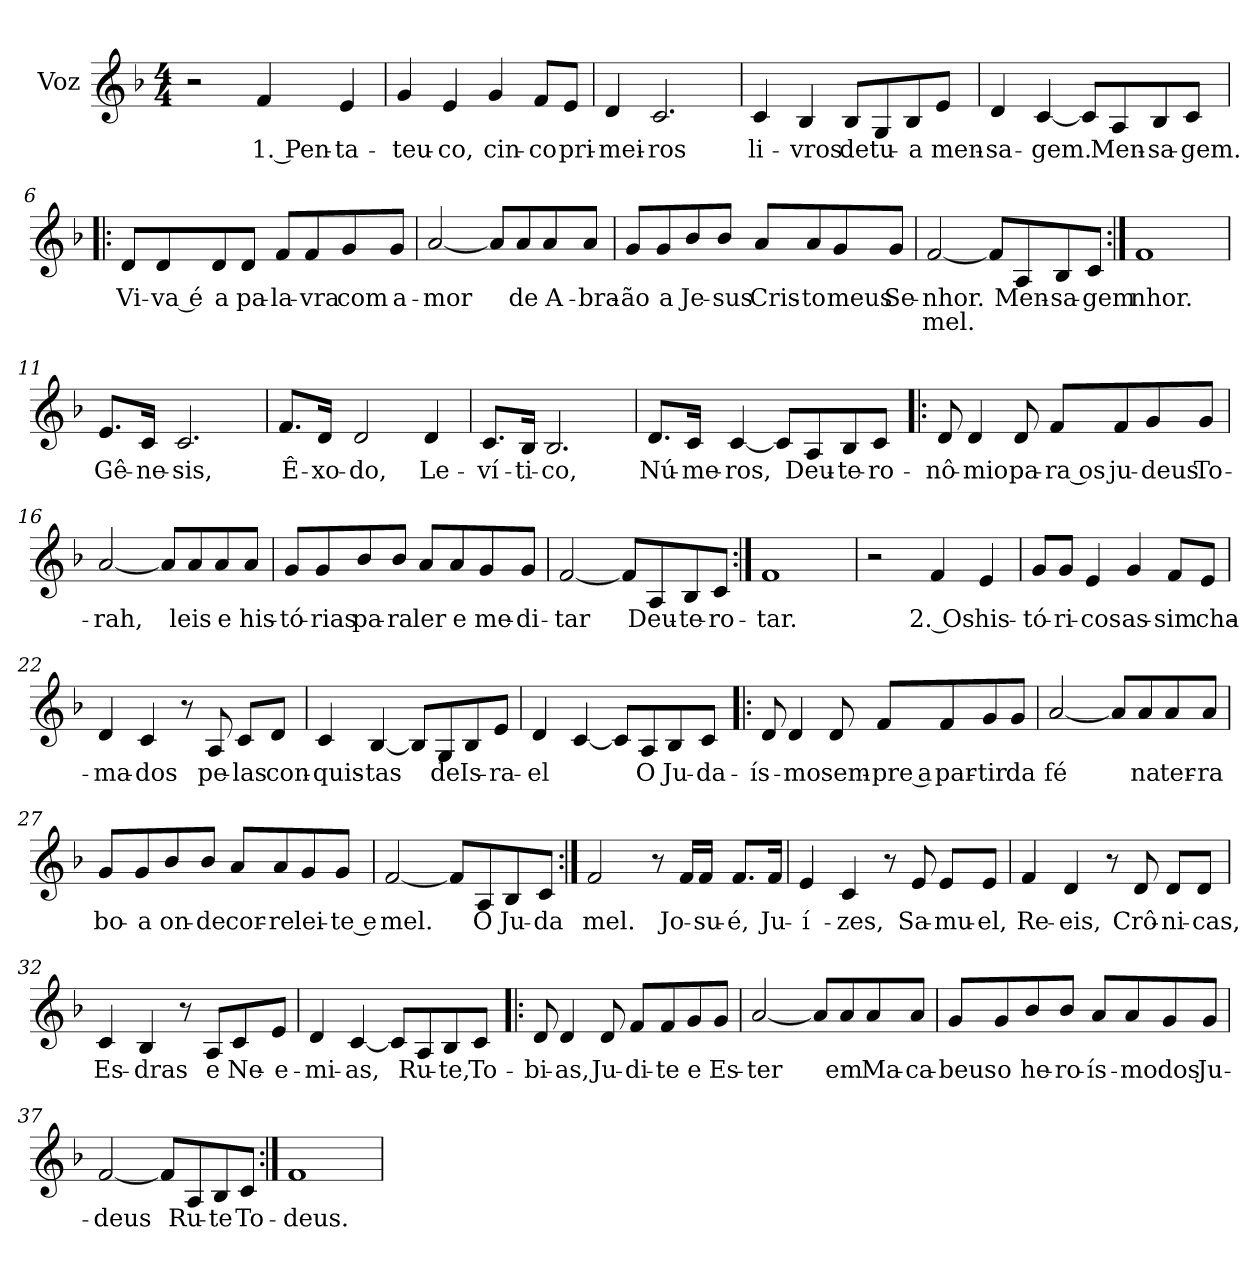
**kern	**text	**text
*part1	*part1	*part1
*staff1	*staff1	*staff1
*I"Voz	*	*
*I'Vo.	*	*
*clefG2	*	*
*k[b-]	*	*
*M4/4	*	*
*MM120	*	*
=1	=1	=1
2r	.	.
!	!LO:LY:b	!
4f/	1. Pen-	.
!	!LO:LY:b	!
4e/	-ta-	.
=2	=2	=2
!	!LO:LY:b	!
4g/	-teu-	.
!	!LO:LY:b	!
4e/	-co,	.
!	!LO:LY:b	!
4g/	cin-	.
!	!LO:LY:b	!
8f/L	-co	.
!	!LO:LY:b	!
8e/J	pri-	.
=3	=3	=3
!	!LO:LY:b	!
4d/	-mei-	.
!	!LO:LY:b	!
2.c/	-ros	.
=4	=4	=4
!	!LO:LY:b	!
4c/	li-	.
!	!LO:LY:b	!
4B-/	-vros	.
!	!LO:LY:b	!
8B-/L	de	.
!	!LO:LY:b	!
8G/	tu-	.
!	!LO:LY:b	!
8B-/	-a	.
!	!LO:LY:b	!
8e/J	men-	.
=5	=5	=5
!	!LO:LY:b	!
4d/	-sa-	.
!	!LO:LY:b	!
[4c/	-gem.	.
8c/L]	.	.
!	!LO:LY:b	!
8A/	Men-	.
!	!LO:LY:b	!
8B-/	-sa-	.
!	!LO:LY:b	!
8c/J	-gem.	.
!!LO:LB:g=z
=6!|:	=6!|:	=6!|:
!	!LO:LY:b	!
8d/L	Vi-	.
!	!LO:LY:b	!
8d/	-va é	.
!	!LO:LY:b	!
8d/	a	.
!	!LO:LY:b	!
8d/J	pa-	.
!	!LO:LY:b	!
8f/L	-la-	.
!	!LO:LY:b	!
8f/	-vra	.
!	!LO:LY:b	!
8g/	com	.
!	!LO:LY:b	!
8g/J	a-	.
=7	=7	=7
!	!LO:LY:b	!
[2a/	-mor	.
8a/L]	.	.
!	!LO:LY:b	!
8a/	de	.
!	!LO:LY:b	!
8a/	A-	.
!	!LO:LY:b	!
8a/J	-bra-	.
=8	=8	=8
!	!LO:LY:b	!
8g/L	-ão	.
!	!LO:LY:b	!
8g/	a	.
!	!LO:LY:b	!
8b-/	Je-	.
!	!LO:LY:b	!
8b-/J	-sus	.
!	!LO:LY:b	!
8a/L	Cris-	.
!	!LO:LY:b	!
8a/	-to	.
!	!LO:LY:b	!
8g/	meus	.
!	!LO:LY:b	!
8g/J	Se-	.
=9	=9	=9
!	!LO:LY:b	!LO:LY:b
[2f/	-nhor.	mel.
8f/L]	.	.
!	!LO:LY:b	!
8A/	Men-	.
!	!LO:LY:b	!
8B-/	-sa-	.
!	!LO:LY:b	!
8c/J	-gem	.
!!LO:LB:g=z
=10:|!	=10:|!	=10:|!
!	!LO:LY:b	!
1f	nhor.	.
=11	=11	=11
!	!LO:LY:b	!
8.e/L	Gê-	.
!	!LO:LY:b	!
16c/Jk	-ne-	.
!	!LO:LY:b	!
2.c/	-sis,	.
=12	=12	=12
!	!LO:LY:b	!
8.f/L	Ê-	.
!	!LO:LY:b	!
16d/Jk	-xo-	.
!	!LO:LY:b	!
2d/	-do,	.
!	!LO:LY:b	!
4d/	Le-	.
=13	=13	=13
!	!LO:LY:b	!
8.c/L	-ví-	.
!	!LO:LY:b	!
16B-/Jk	-ti-	.
!	!LO:LY:b	!
2.B-/	-co,	.
=14	=14	=14
!	!LO:LY:b	!
8.d/L	Nú-	.
!	!LO:LY:b	!
16c/Jk	-me-	.
!	!LO:LY:b	!
[4c/	-ros,	.
8c/L]	.	.
!	!LO:LY:b	!
8A/	Deu-	.
!	!LO:LY:b	!
8B-/	-te-	.
!	!LO:LY:b	!
8c/J	-ro-	.
!!LO:LB:g=z
=15!|:	=15!|:	=15!|:
!	!LO:LY:b	!
8d/	-nô-	.
!	!LO:LY:b	!
4d/	-mio	.
!	!LO:LY:b	!
8d/	pa-	.
!	!LO:LY:b	!
8f/L	-ra os	.
!	!LO:LY:b	!
8f/	ju-	.
!	!LO:LY:b	!
8g/	-deus	.
!	!LO:LY:b	!
8g/J	To-	.
=16	=16	=16
!	!LO:LY:b	!
[2a/	-rah,	.
8a/L]	.	.
!	!LO:LY:b	!
8a/	leis	.
!	!LO:LY:b	!
8a/	e	.
!	!LO:LY:b	!
8a/J	his-	.
=17	=17	=17
!	!LO:LY:b	!
8g/L	-tó-	.
!	!LO:LY:b	!
8g/	-rias	.
!	!LO:LY:b	!
8b-/	pa-	.
!	!LO:LY:b	!
8b-/J	-ra	.
!	!LO:LY:b	!
8a/L	ler	.
!	!LO:LY:b	!
8a/	e	.
!	!LO:LY:b	!
8g/	me-	.
!	!LO:LY:b	!
8g/J	-di-	.
=18	=18	=18
!	!LO:LY:b	!
[2f/	-tar	.
8f/L]	.	.
!	!LO:LY:b	!
8A/	Deu-	.
!	!LO:LY:b	!
8B-/	-te-	.
!	!LO:LY:b	!
8c/J	-ro-	.
=19:|!	=19:|!	=19:|!
!	!LO:LY:b	!
1f	-tar.	.
!!LO:LB:g=z
=20	=20	=20
2r	.	.
!	!LO:LY:b	!
4f/	2. Os	.
!	!LO:LY:b	!
4e/	his-	.
=21	=21	=21
!	!LO:LY:b	!
8g/L	-tó-	.
!	!LO:LY:b	!
8g/J	-ri-	.
!	!LO:LY:b	!
4e/	-cos	.
!	!LO:LY:b	!
4g/	as-	.
!	!LO:LY:b	!
8f/L	-sim	.
!	!LO:LY:b	!
8e/J	cha-	.
=22	=22	=22
!	!LO:LY:b	!
4d/	-ma-	.
!	!LO:LY:b	!
4c/	-dos	.
8r	.	.
!	!LO:LY:b	!
8A/	pe-	.
!	!LO:LY:b	!
8c/L	-las	.
!	!LO:LY:b	!
8d/J	con-	.
=23	=23	=23
!	!LO:LY:b	!
4c/	-quis-	.
!	!LO:LY:b	!
[4B-/	-tas	.
8B-/L]	.	.
!	!LO:LY:b	!
8G/	de	.
!	!LO:LY:b	!
8B-/	Is-	.
!	!LO:LY:b	!
8e/J	-ra-	.
=24	=24	=24
!	!LO:LY:b	!
4d/	-el	.
[4c/	.	.
8c/L]	.	.
!	!LO:LY:b	!
8A/	O	.
!	!LO:LY:b	!
8B-/	Ju-	.
!	!LO:LY:b	!
8c/J	-da-	.
!!LO:LB:g=z
=25!|:	=25!|:	=25!|:
!	!LO:LY:b	!
8d/	-ís-	.
!	!LO:LY:b	!
4d/	-mo	.
!	!LO:LY:b	!
8d/	sem-	.
!	!LO:LY:b	!
8f/L	-pre a	.
!	!LO:LY:b	!
8f/	par-	.
!	!LO:LY:b	!
8g/	-tir	.
!	!LO:LY:b	!
8g/J	da	.
=26	=26	=26
!	!LO:LY:b	!
[2a/	fé	.
8a/L]	.	.
!	!LO:LY:b	!
8a/	na	.
!	!LO:LY:b	!
8a/	ter-	.
!	!LO:LY:b	!
8a/J	-ra	.
=27	=27	=27
!	!LO:LY:b	!
8g/L	bo-	.
!	!LO:LY:b	!
8g/	-a	.
!	!LO:LY:b	!
8b-/	on-	.
!	!LO:LY:b	!
8b-/J	-de	.
!	!LO:LY:b	!
8a/L	cor-	.
!	!LO:LY:b	!
8a/	-re	.
!	!LO:LY:b	!
8g/	lei-	.
!	!LO:LY:b	!
8g/J	-te e	.
=28	=28	=28
!	!LO:LY:b	!
[2f/	mel.	.
8f/L]	.	.
!	!LO:LY:b	!
8A/	O	.
!	!LO:LY:b	!
8B-/	Ju-	.
!	!LO:LY:b	!
8c/J	-da	.
!!LO:LB:g=z
=29:|!	=29:|!	=29:|!
!	!LO:LY:b	!
2f/	mel.	.
8r	.	.
!	!LO:LY:b	!
16f/LL	Jo-	.
!	!LO:LY:b	!
16f/JJ	-su-	.
!	!LO:LY:b	!
8.f/L	-é,	.
!	!LO:LY:b	!
16f/Jk	Ju-	.
=30	=30	=30
!	!LO:LY:b	!
4e/	-í-	.
!	!LO:LY:b	!
4c/	-zes,	.
8r	.	.
!	!LO:LY:b	!
8e/	Sa-	.
!	!LO:LY:b	!
8e/L	-mu-	.
!	!LO:LY:b	!
8e/J	-el,	.
=31	=31	=31
!	!LO:LY:b	!
4f/	Re-	.
!	!LO:LY:b	!
4d/	-eis,	.
8r	.	.
!	!LO:LY:b	!
8d/	Crô-	.
!	!LO:LY:b	!
8d/L	-ni-	.
!	!LO:LY:b	!
8d/J	-cas,	.
=32	=32	=32
!	!LO:LY:b	!
4c/	Es-	.
!	!LO:LY:b	!
4B-/	-dras	.
8r	.	.
!	!LO:LY:b	!
8A/L	e	.
!	!LO:LY:b	!
8c/	Ne-	.
!	!LO:LY:b	!
8e/J	-e-	.
=33	=33	=33
!	!LO:LY:b	!
4d/	-mi-	.
!	!LO:LY:b	!
[4c/	-as,	.
8c/L]	.	.
!	!LO:LY:b	!
8A/	Ru-	.
!	!LO:LY:b	!
8B-/	-te,	.
!	!LO:LY:b	!
8c/J	To-	.
!!LO:LB:g=z
=34!|:	=34!|:	=34!|:
!	!LO:LY:b	!
8d/	-bi-	.
!	!LO:LY:b	!
4d/	-as,	.
!	!LO:LY:b	!
8d/	Ju-	.
!	!LO:LY:b	!
8f/L	-di-	.
!	!LO:LY:b	!
8f/	-te	.
!	!LO:LY:b	!
8g/	e	.
!	!LO:LY:b	!
8g/J	Es-	.
=35	=35	=35
!	!LO:LY:b	!
[2a/	-ter	.
8a/L]	.	.
!	!LO:LY:b	!
8a/	em	.
!	!LO:LY:b	!
8a/	Ma-	.
!	!LO:LY:b	!
8a/J	-ca-	.
=36	=36	=36
!	!LO:LY:b	!
8g/L	-beus	.
!	!LO:LY:b	!
8g/	o	.
!	!LO:LY:b	!
8b-/	he-	.
!	!LO:LY:b	!
8b-/J	-ro-	.
!	!LO:LY:b	!
8a/L	-ís-	.
!	!LO:LY:b	!
8a/	-mo	.
!	!LO:LY:b	!
8g/	dos	.
!	!LO:LY:b	!
8g/J	Ju-	.
=37	=37	=37
!	!LO:LY:b	!
[2f/	-deus	.
8f/L]	.	.
!	!LO:LY:b	!
8A/	Ru-	.
!	!LO:LY:b	!
8B-/	-te	.
!	!LO:LY:b	!
8c/J	To-	.
=38:|!	=38:|!	=38:|!
!	!LO:LY:b	!
1f	-deus.	.
=	=	=
*-	*-	*-
